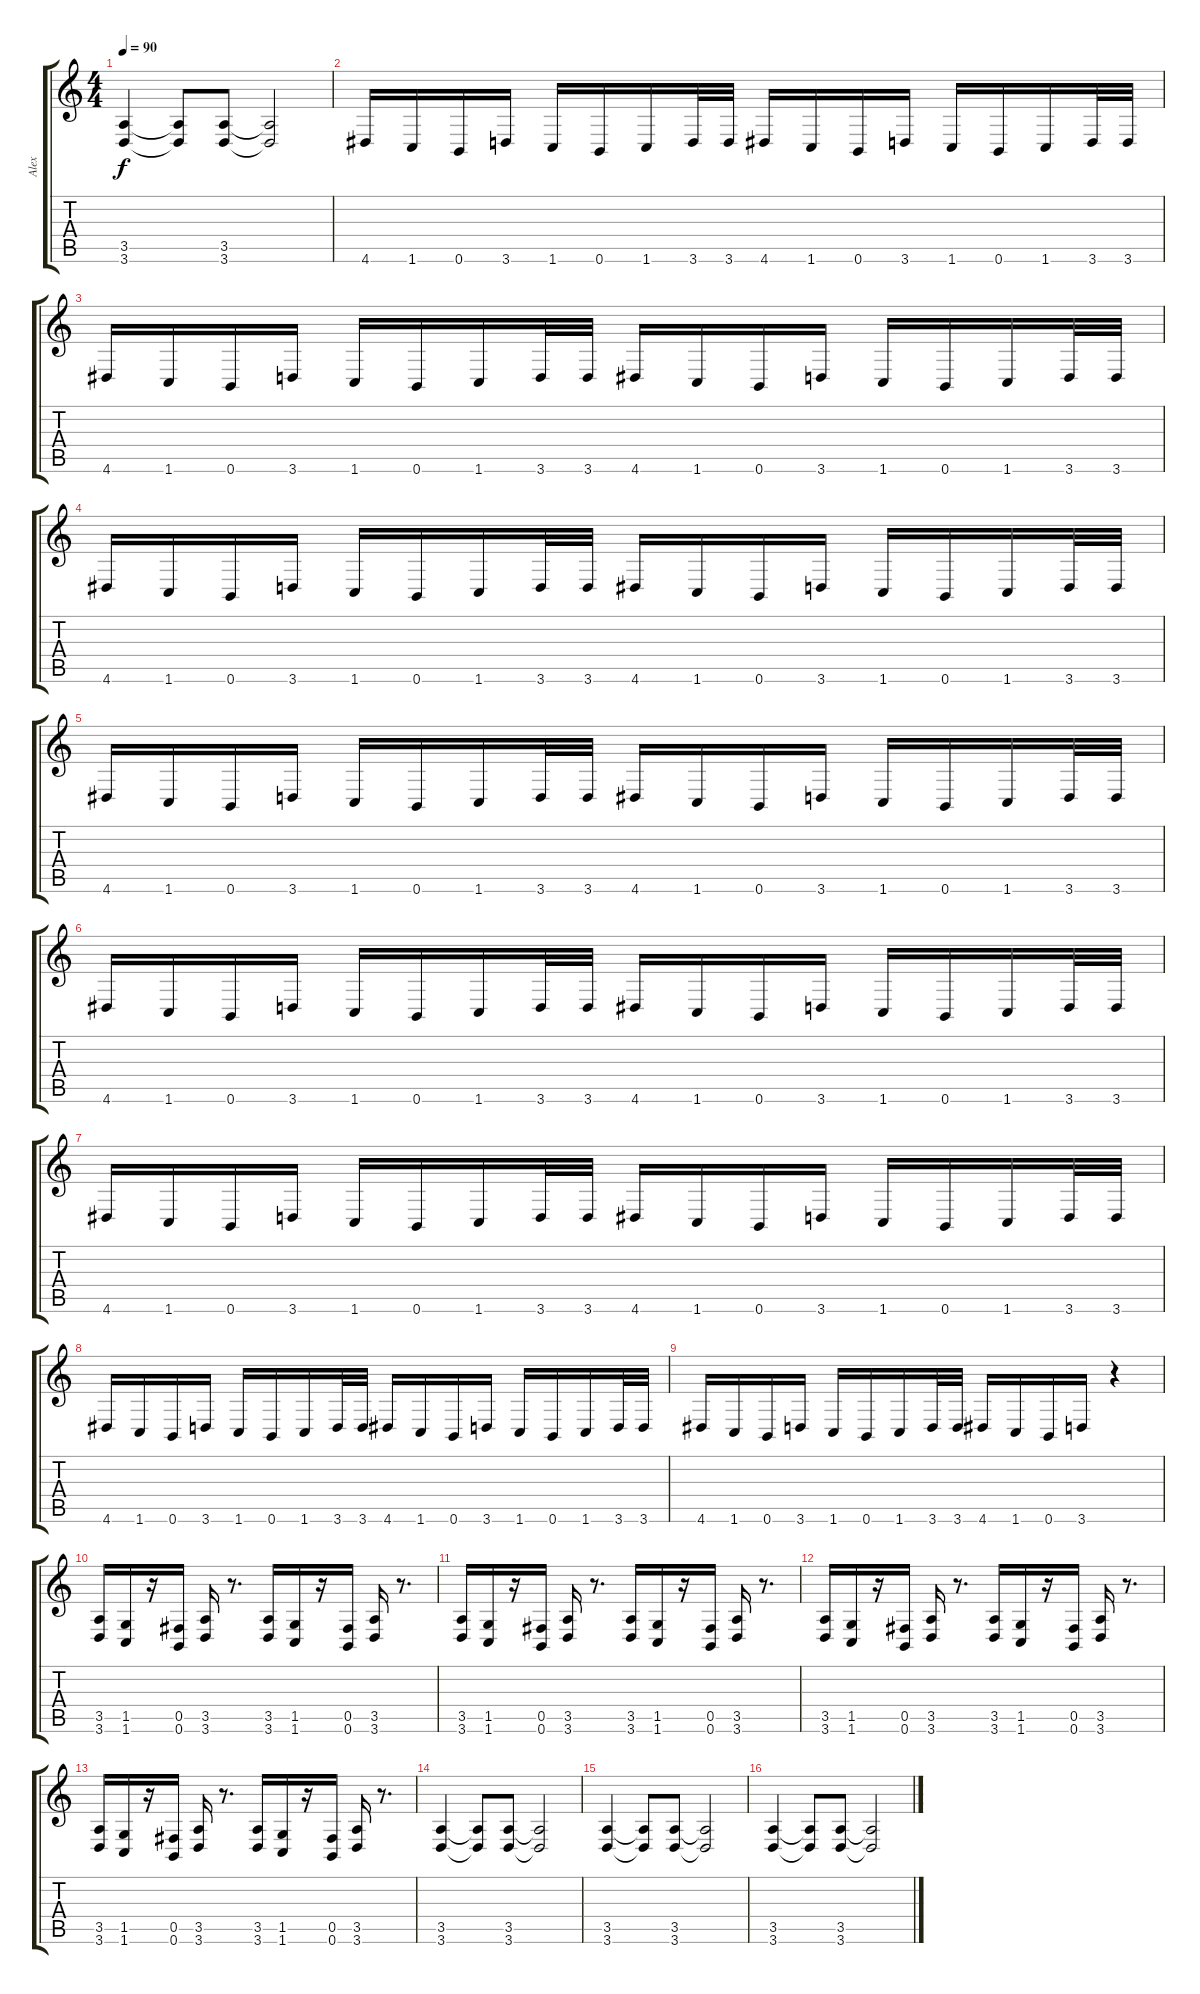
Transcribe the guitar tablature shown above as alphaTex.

\track ("Alex" "Alex") {instrument overdrivenguitar}
\staff {score tabs}
\tuning (Db4 Ab3 E3 B2 Gb2 B1) {hide}
\ts (4 4)
\tempo 90
\clef g2
\ks c
(3.5 3.6).4{dy f} (3.5{t} 3.6{t}).8 (3.5 3.6).8 (3.5{t} 3.6{t}).2 |
4.6.16 1.6.16 0.6.16 3.6.16 1.6.16 0.6.16 1.6.16 3.6.32 3.6.32 4.6.16 1.6.16 0.6.16 3.6.16 1.6.16 0.6.16 1.6.16 3.6.32 3.6.32 |
4.6.16 1.6.16 0.6.16 3.6.16 1.6.16 0.6.16 1.6.16 3.6.32 3.6.32 4.6.16 1.6.16 0.6.16 3.6.16 1.6.16 0.6.16 1.6.16 3.6.32 3.6.32 |
4.6.16 1.6.16 0.6.16 3.6.16 1.6.16 0.6.16 1.6.16 3.6.32 3.6.32 4.6.16 1.6.16 0.6.16 3.6.16 1.6.16 0.6.16 1.6.16 3.6.32 3.6.32 |
4.6.16 1.6.16 0.6.16 3.6.16 1.6.16 0.6.16 1.6.16 3.6.32 3.6.32 4.6.16 1.6.16 0.6.16 3.6.16 1.6.16 0.6.16 1.6.16 3.6.32 3.6.32 |
4.6.16 1.6.16 0.6.16 3.6.16 1.6.16 0.6.16 1.6.16 3.6.32 3.6.32 4.6.16 1.6.16 0.6.16 3.6.16 1.6.16 0.6.16 1.6.16 3.6.32 3.6.32 |
4.6.16 1.6.16 0.6.16 3.6.16 1.6.16 0.6.16 1.6.16 3.6.32 3.6.32 4.6.16 1.6.16 0.6.16 3.6.16 1.6.16 0.6.16 1.6.16 3.6.32 3.6.32 |
4.6.16 1.6.16 0.6.16 3.6.16 1.6.16 0.6.16 1.6.16 3.6.32 3.6.32 4.6.16 1.6.16 0.6.16 3.6.16 1.6.16 0.6.16 1.6.16 3.6.32 3.6.32 |
4.6.16 1.6.16 0.6.16 3.6.16 1.6.16 0.6.16 1.6.16 3.6.32 3.6.32 4.6.16 1.6.16 0.6.16 3.6.16 r.4 |
(3.5 3.6).16 (1.5 1.6).16 r.16 (0.5 0.6).16 (3.5 3.6).16 r.8{d} (3.5 3.6).16 (1.5 1.6).16 r.16 (0.5 0.6).16 (3.5 3.6).16 r.8{d} |
(3.5 3.6).16 (1.5 1.6).16 r.16 (0.5 0.6).16 (3.5 3.6).16 r.8{d} (3.5 3.6).16 (1.5 1.6).16 r.16 (0.5 0.6).16 (3.5 3.6).16 r.8{d} |
(3.5 3.6).16 (1.5 1.6).16 r.16 (0.5 0.6).16 (3.5 3.6).16 r.8{d} (3.5 3.6).16 (1.5 1.6).16 r.16 (0.5 0.6).16 (3.5 3.6).16 r.8{d} |
(3.5 3.6).16 (1.5 1.6).16 r.16 (0.5 0.6).16 (3.5 3.6).16 r.8{d} (3.5 3.6).16 (1.5 1.6).16 r.16 (0.5 0.6).16 (3.5 3.6).16 r.8{d} |
(3.5 3.6).4 (3.5{t} 3.6{t}).8 (3.5 3.6).8 (3.5{t} 3.6{t}).2 |
(3.5 3.6).4 (3.5{t} 3.6{t}).8 (3.5 3.6).8 (3.5{t} 3.6{t}).2 |
(3.5 3.6).4 (3.5{t} 3.6{t}).8 (3.5 3.6).8 (3.5{t} 3.6{t}).2
